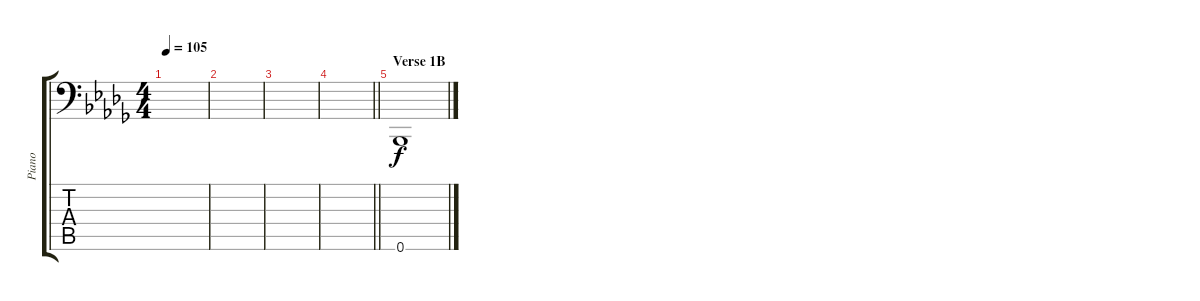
\track ("Piano" "Piano") {instrument acousticgrandpiano}
\staff {score tabs}
\tuning (E4 B3 G3 D3 A2 Bb1) {hide}
\ts (4 4)
\tempo 105
\clef f4
\ks db
|
|
|
\barLineRight lightlight
|
\section ("" "Verse 1B")
0.6.1
